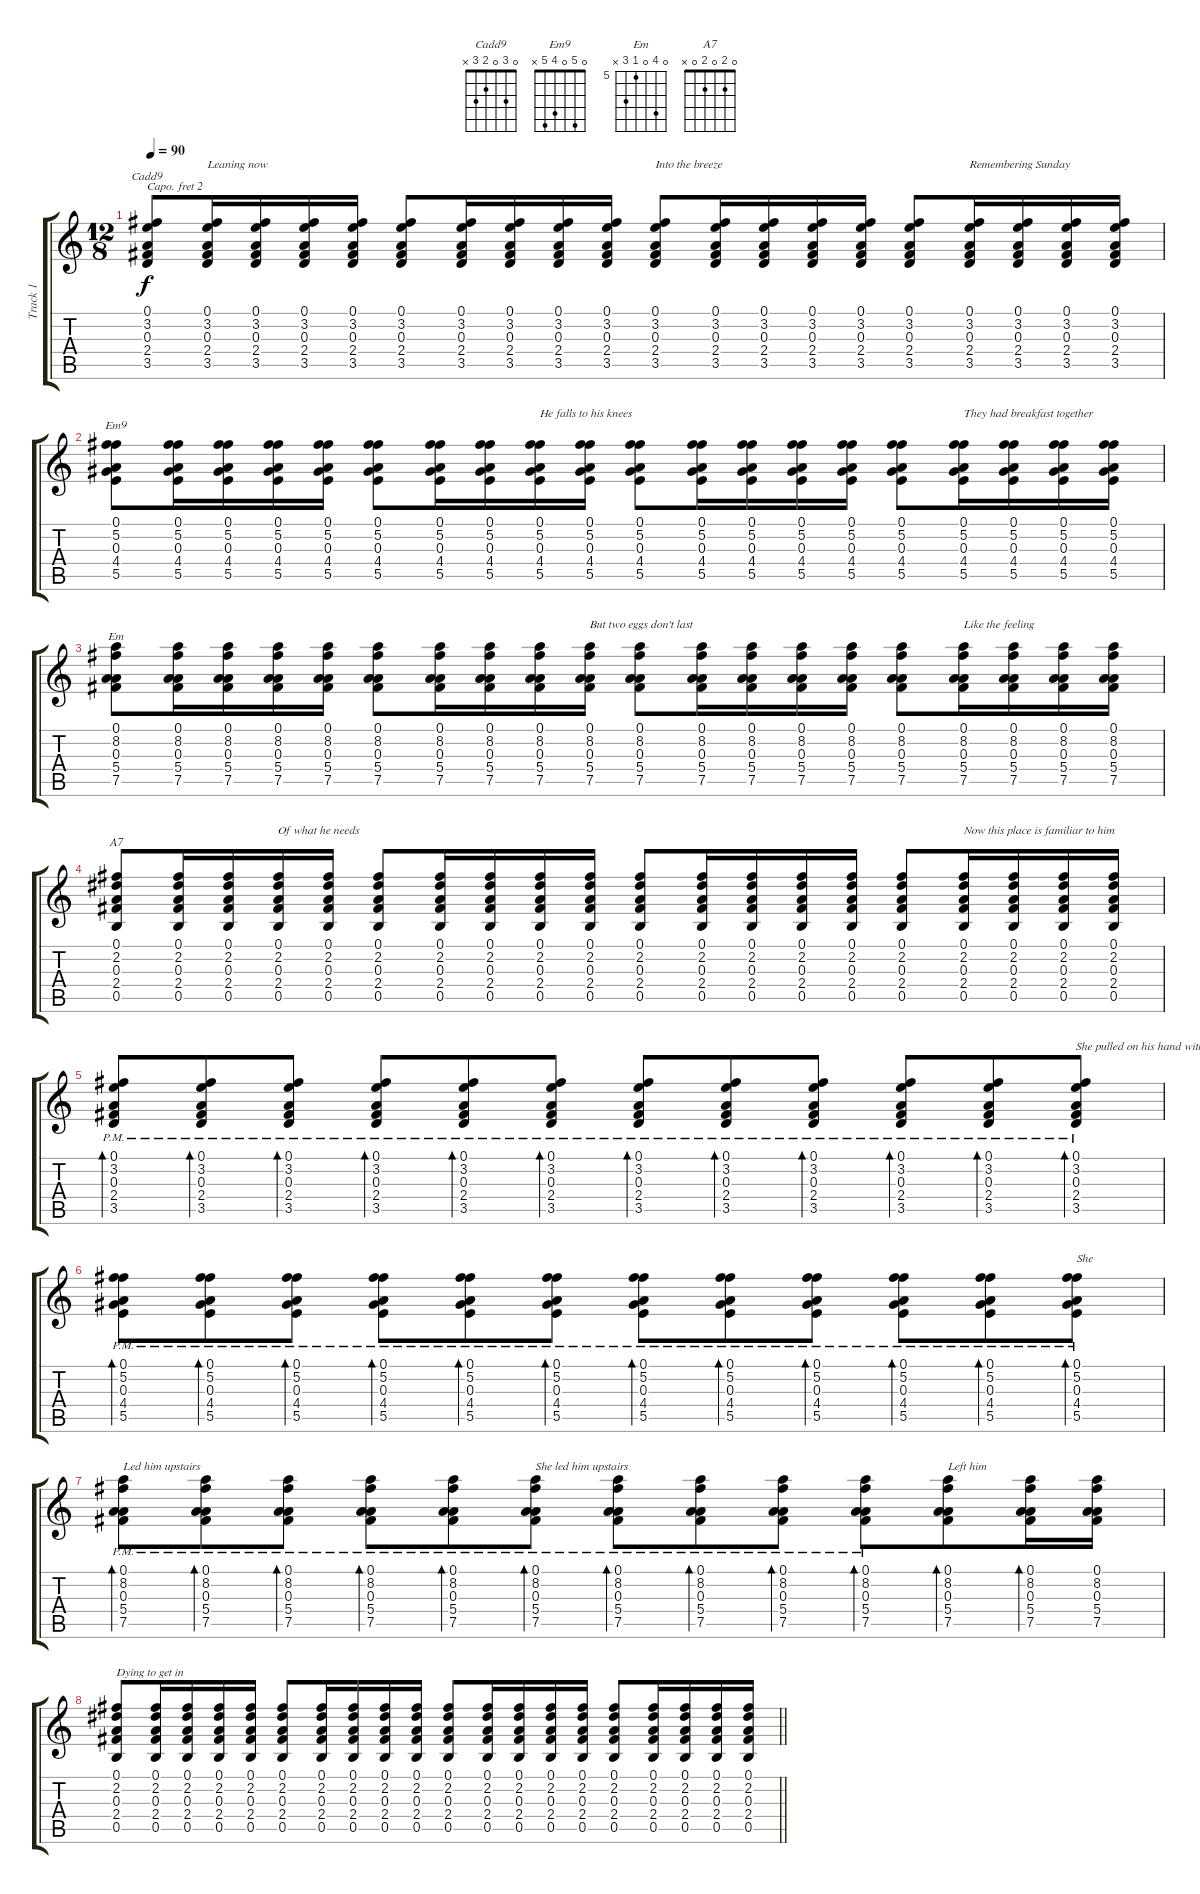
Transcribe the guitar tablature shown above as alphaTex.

\track ("Track 1" "Track 1") {instrument acousticguitarsteel}
\staff {score tabs}
\capo 2
\tuning (E4 B3 G3 D3 A2 E2) {hide}
\chord ("Cadd9" 0 3 0 2 3 x)
\chord ("Em9" 0 5 0 4 5 x)
\chord ("Em" 0 8 0 5 7 x) {firstfret 5}
\chord ("A7" 0 2 0 2 0 x)
\ts (12 8)
\tempo 90
\clef g2
\ks c
(0.1 3.2 0.3 2.4 3.5).8{ch "Cadd9" dy f} (0.1 3.2 0.3 2.4 3.5).16{txt "Leaning now"} (0.1 3.2 0.3 2.4 3.5).16 (0.1 3.2 0.3 2.4 3.5).16 (0.1 3.2 0.3 2.4 3.5).16 (0.1 3.2 0.3 2.4 3.5).8 (0.1 3.2 0.3 2.4 3.5).16 (0.1 3.2 0.3 2.4 3.5).16 (0.1 3.2 0.3 2.4 3.5).16 (0.1 3.2 0.3 2.4 3.5).16 (0.1 3.2 0.3 2.4 3.5).8{txt "Into the breeze"} (0.1 3.2 0.3 2.4 3.5).16 (0.1 3.2 0.3 2.4 3.5).16 (0.1 3.2 0.3 2.4 3.5).16 (0.1 3.2 0.3 2.4 3.5).16 (0.1 3.2 0.3 2.4 3.5).8 (0.1 3.2 0.3 2.4 3.5).16{txt "Remembering Sunday"} (0.1 3.2 0.3 2.4 3.5).16 (0.1 3.2 0.3 2.4 3.5).16 (0.1 3.2 0.3 2.4 3.5).16 |
(0.1 5.2 0.3 4.4 5.5).8{ch "Em9"} (0.1 5.2 0.3 4.4 5.5).16 (0.1 5.2 0.3 4.4 5.5).16 (0.1 5.2 0.3 4.4 5.5).16 (0.1 5.2 0.3 4.4 5.5).16 (0.1 5.2 0.3 4.4 5.5).8 (0.1 5.2 0.3 4.4 5.5).16 (0.1 5.2 0.3 4.4 5.5).16 (0.1 5.2 0.3 4.4 5.5).16{txt "He falls to his knees"} (0.1 5.2 0.3 4.4 5.5).16 (0.1 5.2 0.3 4.4 5.5).8 (0.1 5.2 0.3 4.4 5.5).16 (0.1 5.2 0.3 4.4 5.5).16 (0.1 5.2 0.3 4.4 5.5).16 (0.1 5.2 0.3 4.4 5.5).16 (0.1 5.2 0.3 4.4 5.5).8 (0.1 5.2 0.3 4.4 5.5).16{txt "They had breakfast together"} (0.1 5.2 0.3 4.4 5.5).16 (0.1 5.2 0.3 4.4 5.5).16 (0.1 5.2 0.3 4.4 5.5).16 |
(0.1 8.2 0.3 5.4 7.5).8{ch "Em"} (0.1 8.2 0.3 5.4 7.5).16 (0.1 8.2 0.3 5.4 7.5).16 (0.1 8.2 0.3 5.4 7.5).16 (0.1 8.2 0.3 5.4 7.5).16 (0.1 8.2 0.3 5.4 7.5).8 (0.1 8.2 0.3 5.4 7.5).16 (0.1 8.2 0.3 5.4 7.5).16 (0.1 8.2 0.3 5.4 7.5).16 (0.1 8.2 0.3 5.4 7.5).16{txt "But two eggs don't last"} (0.1 8.2 0.3 5.4 7.5).8 (0.1 8.2 0.3 5.4 7.5).16 (0.1 8.2 0.3 5.4 7.5).16 (0.1 8.2 0.3 5.4 7.5).16 (0.1 8.2 0.3 5.4 7.5).16 (0.1 8.2 0.3 5.4 7.5).8 (0.1 8.2 0.3 5.4 7.5).16{txt "Like the feeling"} (0.1 8.2 0.3 5.4 7.5).16 (0.1 8.2 0.3 5.4 7.5).16 (0.1 8.2 0.3 5.4 7.5).16 |
(0.1 2.2 0.3 2.4 0.5).8{ch "A7"} (0.1 2.2 0.3 2.4 0.5).16 (0.1 2.2 0.3 2.4 0.5).16 (0.1 2.2 0.3 2.4 0.5).16{txt "Of what he needs"} (0.1 2.2 0.3 2.4 0.5).16 (0.1 2.2 0.3 2.4 0.5).8 (0.1 2.2 0.3 2.4 0.5).16 (0.1 2.2 0.3 2.4 0.5).16 (0.1 2.2 0.3 2.4 0.5).16 (0.1 2.2 0.3 2.4 0.5).16 (0.1 2.2 0.3 2.4 0.5).8 (0.1 2.2 0.3 2.4 0.5).16 (0.1 2.2 0.3 2.4 0.5).16 (0.1 2.2 0.3 2.4 0.5).16 (0.1 2.2 0.3 2.4 0.5).16 (0.1 2.2 0.3 2.4 0.5).8 (0.1 2.2 0.3 2.4 0.5).16{txt "Now this place is familiar to him"} (0.1 2.2 0.3 2.4 0.5).16 (0.1 2.2 0.3 2.4 0.5).16 (0.1 2.2 0.3 2.4 0.5).16 |
(0.1{pm} 3.2{pm} 0.3{pm} 2.4{pm} 3.5{pm}).8{bd 60} (0.1{pm} 3.2{pm} 0.3{pm} 2.4{pm} 3.5{pm}).8{bd 60} (0.1{pm} 3.2{pm} 0.3{pm} 2.4{pm} 3.5{pm}).8{bd 60} (0.1{pm} 3.2{pm} 0.3{pm} 2.4{pm} 3.5{pm}).8{bd 60} (0.1{pm} 3.2{pm} 0.3{pm} 2.4{pm} 3.5{pm}).8{bd 60} (0.1{pm} 3.2{pm} 0.3{pm} 2.4{pm} 3.5{pm}).8{bd 60} (0.1{pm} 3.2{pm} 0.3{pm} 2.4{pm} 3.5{pm}).8{bd 60} (0.1{pm} 3.2{pm} 0.3{pm} 2.4{pm} 3.5{pm}).8{bd 60} (0.1{pm} 3.2{pm} 0.3{pm} 2.4{pm} 3.5{pm}).8{bd 60} (0.1{pm} 3.2{pm} 0.3{pm} 2.4{pm} 3.5{pm}).8{bd 60} (0.1{pm} 3.2{pm} 0.3{pm} 2.4{pm} 3.5{pm}).8{bd 60} (0.1{pm} 3.2{pm} 0.3{pm} 2.4{pm} 3.5{pm}).8{bd 60 txt "She pulled on his hand with a devilish grin"} |
(0.1{pm} 5.2{pm} 0.3{pm} 4.4{pm} 5.5{pm}).8{bd 60} (0.1{pm} 5.2{pm} 0.3{pm} 4.4{pm} 5.5{pm}).8{bd 60} (0.1{pm} 5.2{pm} 0.3{pm} 4.4{pm} 5.5{pm}).8{bd 60} (0.1{pm} 5.2{pm} 0.3{pm} 4.4{pm} 5.5{pm}).8{bd 60} (0.1{pm} 5.2{pm} 0.3{pm} 4.4{pm} 5.5{pm}).8{bd 60} (0.1{pm} 5.2{pm} 0.3{pm} 4.4{pm} 5.5{pm}).8{bd 60} (0.1{pm} 5.2{pm} 0.3{pm} 4.4{pm} 5.5{pm}).8{bd 60} (0.1{pm} 5.2{pm} 0.3{pm} 4.4{pm} 5.5{pm}).8{bd 60} (0.1{pm} 5.2{pm} 0.3{pm} 4.4{pm} 5.5{pm}).8{bd 60} (0.1{pm} 5.2{pm} 0.3{pm} 4.4{pm} 5.5{pm}).8{bd 60} (0.1{pm} 5.2{pm} 0.3{pm} 4.4{pm} 5.5{pm}).8{bd 60} (0.1{pm} 5.2{pm} 0.3{pm} 4.4{pm} 5.5{pm}).8{bd 60 txt "She"} |
(0.1{pm} 8.2{pm} 0.3{pm} 5.4{pm} 7.5{pm}).8{bd 60 txt "Led him upstairs"} (0.1{pm} 8.2{pm} 0.3{pm} 5.4{pm} 7.5{pm}).8{bd 60} (0.1{pm} 8.2{pm} 0.3{pm} 5.4{pm} 7.5{pm}).8{bd 60} (0.1{pm} 8.2{pm} 0.3{pm} 5.4{pm} 7.5{pm}).8{bd 60} (0.1{pm} 8.2{pm} 0.3{pm} 5.4{pm} 7.5{pm}).8{bd 60} (0.1{pm} 8.2{pm} 0.3{pm} 5.4{pm} 7.5{pm}).8{bd 60 txt "She led him upstairs"} (0.1{pm} 8.2{pm} 0.3{pm} 5.4{pm} 7.5{pm}).8{bd 60} (0.1{pm} 8.2{pm} 0.3{pm} 5.4{pm} 7.5{pm}).8{bd 60} (0.1{pm} 8.2{pm} 0.3{pm} 5.4{pm} 7.5{pm}).8{bd 60} (0.1{pm} 8.2{pm} 0.3{pm} 5.4{pm} 7.5{pm}).8{bd 60} (0.1 8.2 0.3 5.4 7.5).8{bd 60 txt "Left him"} (0.1 8.2 0.3 5.4 7.5).16{bd 60} (0.1 8.2 0.3 5.4 7.5).16 |
\barLineRight lightlight
(0.1 2.2 0.3 2.4 0.5).8{txt "Dying to get in"} (0.1 2.2 0.3 2.4 0.5).16 (0.1 2.2 0.3 2.4 0.5).16 (0.1 2.2 0.3 2.4 0.5).16 (0.1 2.2 0.3 2.4 0.5).16 (0.1 2.2 0.3 2.4 0.5).8 (0.1 2.2 0.3 2.4 0.5).16 (0.1 2.2 0.3 2.4 0.5).16 (0.1 2.2 0.3 2.4 0.5).16 (0.1 2.2 0.3 2.4 0.5).16 (0.1 2.2 0.3 2.4 0.5).8 (0.1 2.2 0.3 2.4 0.5).16 (0.1 2.2 0.3 2.4 0.5).16 (0.1 2.2 0.3 2.4 0.5).16 (0.1 2.2 0.3 2.4 0.5).16 (0.1 2.2 0.3 2.4 0.5).8 (0.1 2.2 0.3 2.4 0.5).16 (0.1 2.2 0.3 2.4 0.5).16 (0.1 2.2 0.3 2.4 0.5).16 (0.1 2.2 0.3 2.4 0.5).16
